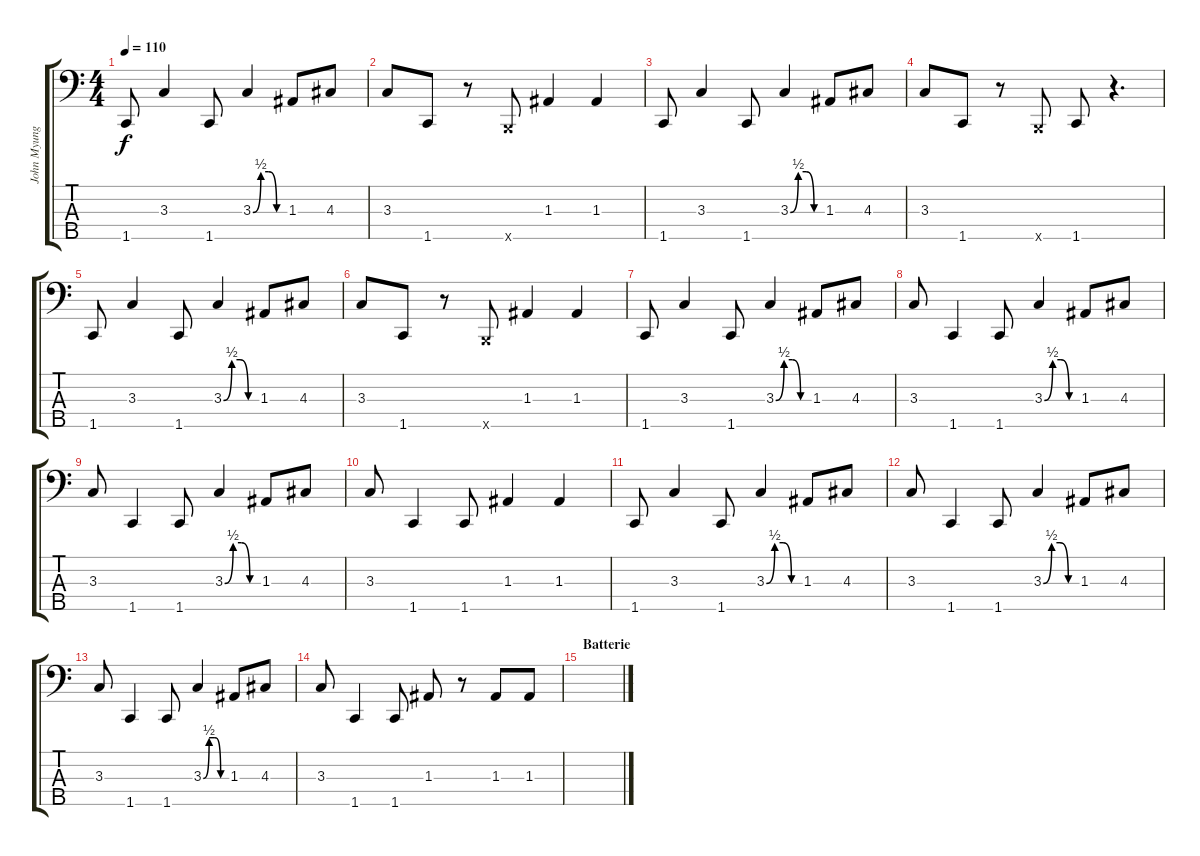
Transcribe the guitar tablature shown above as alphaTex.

\track ("John Myung" "John Myung") {instrument electricbassfinger}
\staff {score tabs}
\tuning (G2 D2 A1 E1 B0) {hide}
\ts (4 4)
\tempo 110
\clef f4
\ks c
1.5.8{dy f} 3.3.4 1.5.8 3.3{be (custom 0 0 15 2 30 2 45 0 60 0)}.4 1.3.8 4.3.8 |
3.3.8 1.5.8 r.8 0.5{x}.8 1.3.4 1.3.4 |
1.5.8 3.3.4 1.5.8 3.3{be (custom 0 0 15 2 30 2 45 0 60 0)}.4 1.3.8 4.3.8 |
3.3.8 1.5.8 r.8 0.5{x}.8 1.5.8 r.4{d} |
1.5.8 3.3.4 1.5.8 3.3{be (custom 0 0 15 2 30 2 45 0 60 0)}.4 1.3.8 4.3.8 |
3.3.8 1.5.8 r.8 0.5{x}.8 1.3.4 1.3.4 |
1.5.8 3.3.4 1.5.8 3.3{be (custom 0 0 15 2 30 2 45 0 60 0)}.4 1.3.8 4.3.8 |
3.3.8 1.5.4 1.5.8 3.3{be (custom 0 0 15 2 30 2 45 0 60 0)}.4 1.3.8 4.3.8 |
3.3.8 1.5.4 1.5.8 3.3{be (custom 0 0 15 2 30 2 45 0 60 0)}.4 1.3.8 4.3.8 |
3.3.8 1.5.4 1.5.8 1.3.4 1.3.4 |
1.5.8 3.3.4 1.5.8 3.3{be (custom 0 0 15 2 30 2 45 0 60 0)}.4 1.3.8 4.3.8 |
3.3.8 1.5.4 1.5.8 3.3{be (custom 0 0 15 2 30 2 45 0 60 0)}.4 1.3.8 4.3.8 |
3.3.8 1.5.4 1.5.8 3.3{be (custom 0 0 15 2 30 2 45 0 60 0)}.4 1.3.8 4.3.8 |
3.3.8 1.5.4 1.5.8 1.3.8 r.8 1.3.8 1.3.8 |
\section ("" "Batterie")
